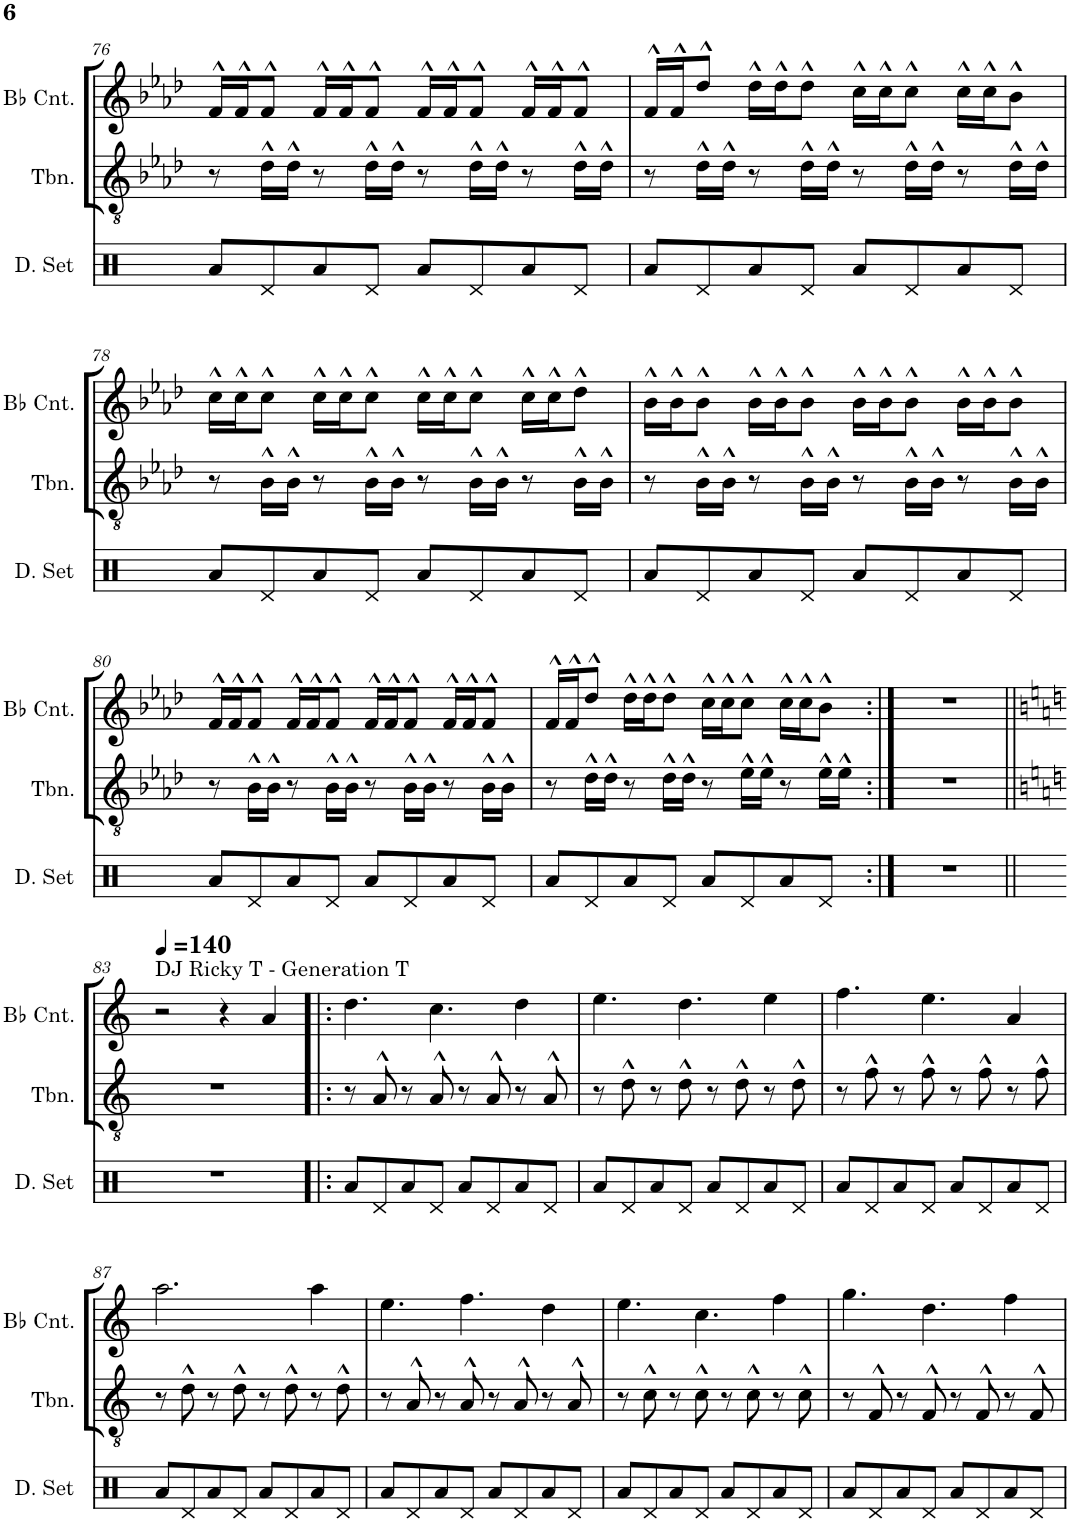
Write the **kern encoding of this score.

**kern	**kern	**kern
*part3	*part2	*part1
*staff3	*staff2	*staff1
*I"Drumset	*I"Trombone	*I"Bb Cornet
*I'D. Set	*I'Tbn.	*I'Bb Cnt.
!!LO:PB:g=z
*clefX	*clefGv2	*clefG2
*	*Trd1c2	*Trd1c2
*k[]	*k[b-e-a-d-]	*k[b-e-a-d-]
*M4/4	*M4/4	*M4/4
=76	=76	=76
8Ra/L	8r	16f^^/LL
.	.	16f^^/J
8Rd/	16d-^^\LL	8f^^/J
.	16d-^^\JJ	.
8Ra/	8r	16f^^/LL
.	.	16f^^/J
8Rd/J	16d-^^\LL	8f^^/J
.	16d-^^\JJ	.
8Ra/L	8r	16f^^/LL
.	.	16f^^/J
8Rd/	16d-^^\LL	8f^^/J
.	16d-^^\JJ	.
8Ra/	8r	16f^^/LL
.	.	16f^^/J
8Rd/J	16d-^^\LL	8f^^/J
.	16d-^^\JJ	.
=77	=77	=77
8Ra/L	8r	16f^^/LL
.	.	16f^^/J
8Rd/	16d-^^\LL	8dd-^^/J
.	16d-^^\JJ	.
8Ra/	8r	16dd-^^\LL
.	.	16dd-^^\J
8Rd/J	16d-^^\LL	8dd-^^\J
.	16d-^^\JJ	.
8Ra/L	8r	16cc^^\LL
.	.	16cc^^\J
8Rd/	16d-^^\LL	8cc^^\J
.	16d-^^\JJ	.
8Ra/	8r	16cc^^\LL
.	.	16cc^^\J
8Rd/J	16d-^^\LL	8b-^^\J
.	16d-^^\JJ	.
!!LO:LB:g=z
=78	=78	=78
8Ra/L	8r	16cc^^\LL
.	.	16cc^^\J
8Rd/	16B-^^\LL	8cc^^\J
.	16B-^^\JJ	.
8Ra/	8r	16cc^^\LL
.	.	16cc^^\J
8Rd/J	16B-^^\LL	8cc^^\J
.	16B-^^\JJ	.
8Ra/L	8r	16cc^^\LL
.	.	16cc^^\J
8Rd/	16B-^^\LL	8cc^^\J
.	16B-^^\JJ	.
8Ra/	8r	16cc^^\LL
.	.	16cc^^\J
8Rd/J	16B-^^\LL	8dd-^^\J
.	16B-^^\JJ	.
=79	=79	=79
8Ra/L	8r	16b-^^\LL
.	.	16b-^^\J
8Rd/	16B-^^\LL	8b-^^\J
.	16B-^^\JJ	.
8Ra/	8r	16b-^^\LL
.	.	16b-^^\J
8Rd/J	16B-^^\LL	8b-^^\J
.	16B-^^\JJ	.
8Ra/L	8r	16b-^^\LL
.	.	16b-^^\J
8Rd/	16B-^^\LL	8b-^^\J
.	16B-^^\JJ	.
8Ra/	8r	16b-^^\LL
.	.	16b-^^\J
8Rd/J	16B-^^\LL	8b-^^\J
.	16B-^^\JJ	.
!!LO:LB:g=z
=80	=80	=80
8Ra/L	8r	16f^^/LL
.	.	16f^^/J
8Rd/	16B-^^\LL	8f^^/J
.	16B-^^\JJ	.
8Ra/	8r	16f^^/LL
.	.	16f^^/J
8Rd/J	16B-^^\LL	8f^^/J
.	16B-^^\JJ	.
8Ra/L	8r	16f^^/LL
.	.	16f^^/J
8Rd/	16B-^^\LL	8f^^/J
.	16B-^^\JJ	.
8Ra/	8r	16f^^/LL
.	.	16f^^/J
8Rd/J	16B-^^\LL	8f^^/J
.	16B-^^\JJ	.
=81	=81	=81
8Ra/L	8r	16f^^/LL
.	.	16f^^/J
8Rd/	16d-^^\LL	8dd-^^/J
.	16d-^^\JJ	.
8Ra/	8r	16dd-^^\LL
.	.	16dd-^^\J
8Rd/J	16d-^^\LL	8dd-^^\J
.	16d-^^\JJ	.
8Ra/L	8r	16cc^^\LL
.	.	16cc^^\J
8Rd/	16e-^^\LL	8cc^^\J
.	16e-^^\JJ	.
8Ra/	8r	16cc^^\LL
.	.	16cc^^\J
8Rd/J	16e-^^\LL	8b-^^\J
.	16e-^^\JJ	.
=82:|!	=82:|!	=82:|!
1r	1r	1r
!!LO:LB:g=z
=83||	=83||	=83||
*	*k[]	*k[]
*	*	*MM140
!	!	!LO:TX:a:t=DJ Ricky T - Generation T
1r	1r	2r
.	.	4r
.	.	4a/
=84!|:	=84!|:	=84!|:
8Ra/L	8r	4.dd\
8Rd/	8A^^/	.
8Ra/	8r	.
8Rd/J	8A^^/	4.cc\
8Ra/L	8r	.
8Rd/	8A^^/	.
8Ra/	8r	4dd\
8Rd/J	8A^^/	.
=85	=85	=85
8Ra/L	8r	4.ee\
8Rd/	8d^^\	.
8Ra/	8r	.
8Rd/J	8d^^\	4.dd\
8Ra/L	8r	.
8Rd/	8d^^\	.
8Ra/	8r	4ee\
8Rd/J	8d^^\	.
=86	=86	=86
8Ra/L	8r	4.ff\
8Rd/	8f^^\	.
8Ra/	8r	.
8Rd/J	8f^^\	4.ee\
8Ra/L	8r	.
8Rd/	8f^^\	.
8Ra/	8r	4a/
8Rd/J	8f^^\	.
!!LO:LB:g=z
=87	=87	=87
8Ra/L	8r	2.aa\
8Rd/	8d^^\	.
8Ra/	8r	.
8Rd/J	8d^^\	.
8Ra/L	8r	.
8Rd/	8d^^\	.
8Ra/	8r	4aa\
8Rd/J	8d^^\	.
=88	=88	=88
8Ra/L	8r	4.ee\
8Rd/	8A^^/	.
8Ra/	8r	.
8Rd/J	8A^^/	4.ff\
8Ra/L	8r	.
8Rd/	8A^^/	.
8Ra/	8r	4dd\
8Rd/J	8A^^/	.
=89	=89	=89
8Ra/L	8r	4.ee\
8Rd/	8c^^\	.
8Ra/	8r	.
8Rd/J	8c^^\	4.cc\
8Ra/L	8r	.
8Rd/	8c^^\	.
8Ra/	8r	4ff\
8Rd/J	8c^^\	.
=90	=90	=90
8Ra/L	8r	4.gg\
8Rd/	8F^^/	.
8Ra/	8r	.
8Rd/J	8F^^/	4.dd\
8Ra/L	8r	.
8Rd/	8F^^/	.
8Ra/	8r	4ff\
8Rd/J	8F^^/	.
=	=	=
*-	*-	*-
